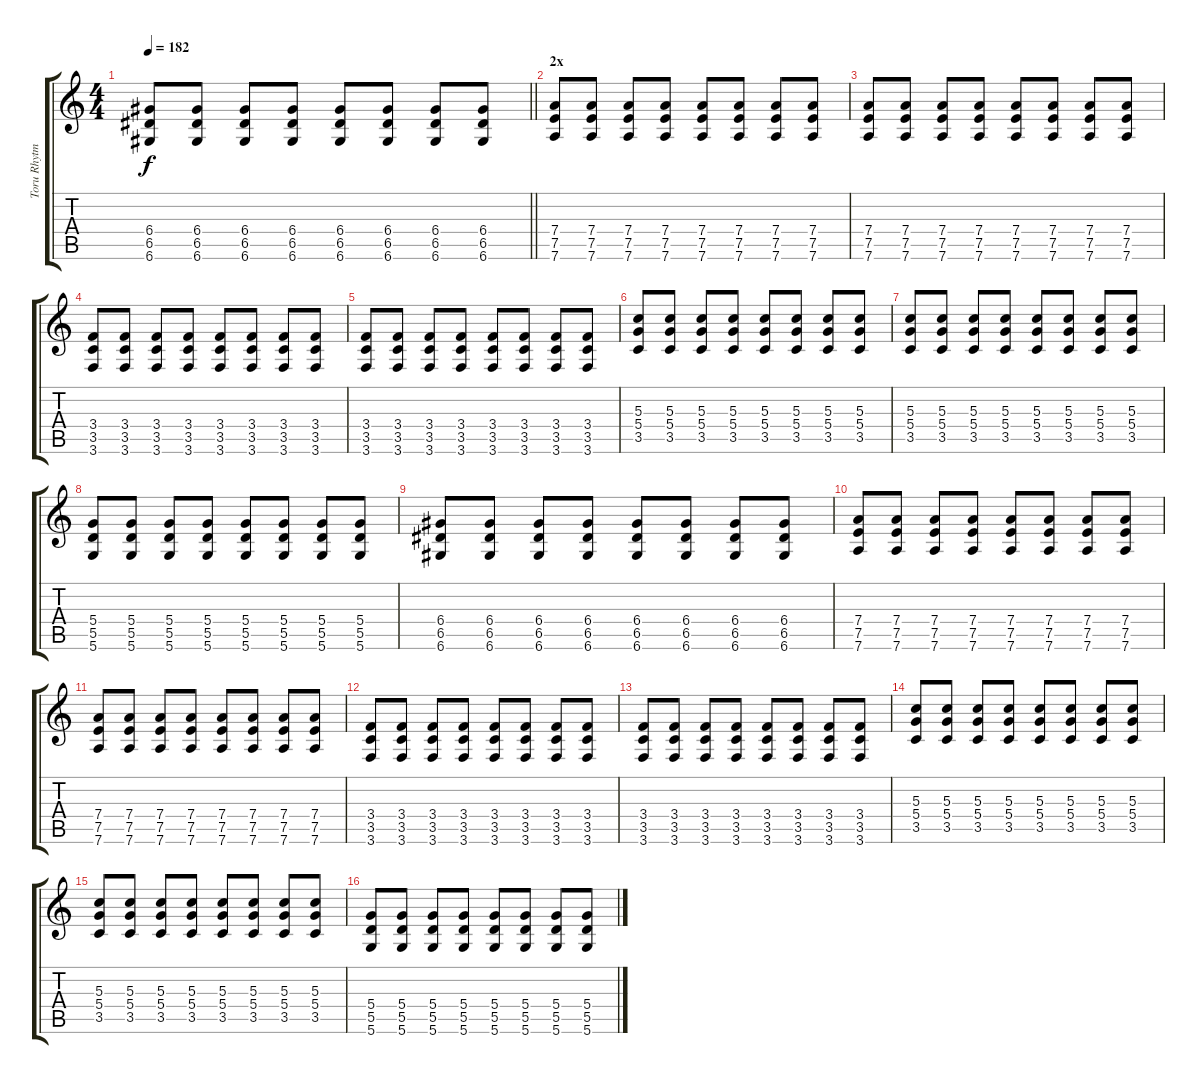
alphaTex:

\track ("Toru Rhytm" "Toru Rhytm") {instrument overdrivenguitar}
\staff {score tabs}
\tuning (E4 B3 G3 D3 A2 D2) {hide}
\ts (4 4)
\tempo 182
\clef g2
\barLineRight lightlight
\ks c
(6.4 6.5 6.6).8{dy f} (6.4 6.5 6.6).8 (6.4 6.5 6.6).8 (6.4 6.5 6.6).8 (6.4 6.5 6.6).8 (6.4 6.5 6.6).8 (6.4 6.5 6.6).8 (6.4 6.5 6.6).8 |
\section ("" "2x")
(7.4 7.5 7.6).8 (7.4 7.5 7.6).8 (7.4 7.5 7.6).8 (7.4 7.5 7.6).8 (7.4 7.5 7.6).8 (7.4 7.5 7.6).8 (7.4 7.5 7.6).8 (7.4 7.5 7.6).8 |
(7.4 7.5 7.6).8 (7.4 7.5 7.6).8 (7.4 7.5 7.6).8 (7.4 7.5 7.6).8 (7.4 7.5 7.6).8 (7.4 7.5 7.6).8 (7.4 7.5 7.6).8 (7.4 7.5 7.6).8 |
(3.4 3.5 3.6).8 (3.4 3.5 3.6).8 (3.4 3.5 3.6).8 (3.4 3.5 3.6).8 (3.4 3.5 3.6).8 (3.4 3.5 3.6).8 (3.4 3.5 3.6).8 (3.4 3.5 3.6).8 |
(3.4 3.5 3.6).8 (3.4 3.5 3.6).8 (3.4 3.5 3.6).8 (3.4 3.5 3.6).8 (3.4 3.5 3.6).8 (3.4 3.5 3.6).8 (3.4 3.5 3.6).8 (3.4 3.5 3.6).8 |
(5.3 5.4 3.5).8 (5.3 5.4 3.5).8 (5.3 5.4 3.5).8 (5.3 5.4 3.5).8 (5.3 5.4 3.5).8 (5.3 5.4 3.5).8 (5.3 5.4 3.5).8 (5.3 5.4 3.5).8 |
(5.3 5.4 3.5).8 (5.3 5.4 3.5).8 (5.3 5.4 3.5).8 (5.3 5.4 3.5).8 (5.3 5.4 3.5).8 (5.3 5.4 3.5).8 (5.3 5.4 3.5).8 (5.3 5.4 3.5).8 |
(5.4 5.5 5.6).8 (5.4 5.5 5.6).8 (5.4 5.5 5.6).8 (5.4 5.5 5.6).8 (5.4 5.5 5.6).8 (5.4 5.5 5.6).8 (5.4 5.5 5.6).8 (5.4 5.5 5.6).8 |
(6.4 6.5 6.6).8 (6.4 6.5 6.6).8 (6.4 6.5 6.6).8 (6.4 6.5 6.6).8 (6.4 6.5 6.6).8 (6.4 6.5 6.6).8 (6.4 6.5 6.6).8 (6.4 6.5 6.6).8 |
(7.4 7.5 7.6).8 (7.4 7.5 7.6).8 (7.4 7.5 7.6).8 (7.4 7.5 7.6).8 (7.4 7.5 7.6).8 (7.4 7.5 7.6).8 (7.4 7.5 7.6).8 (7.4 7.5 7.6).8 |
(7.4 7.5 7.6).8 (7.4 7.5 7.6).8 (7.4 7.5 7.6).8 (7.4 7.5 7.6).8 (7.4 7.5 7.6).8 (7.4 7.5 7.6).8 (7.4 7.5 7.6).8 (7.4 7.5 7.6).8 |
(3.4 3.5 3.6).8 (3.4 3.5 3.6).8 (3.4 3.5 3.6).8 (3.4 3.5 3.6).8 (3.4 3.5 3.6).8 (3.4 3.5 3.6).8 (3.4 3.5 3.6).8 (3.4 3.5 3.6).8 |
(3.4 3.5 3.6).8 (3.4 3.5 3.6).8 (3.4 3.5 3.6).8 (3.4 3.5 3.6).8 (3.4 3.5 3.6).8 (3.4 3.5 3.6).8 (3.4 3.5 3.6).8 (3.4 3.5 3.6).8 |
(5.3 5.4 3.5).8 (5.3 5.4 3.5).8 (5.3 5.4 3.5).8 (5.3 5.4 3.5).8 (5.3 5.4 3.5).8 (5.3 5.4 3.5).8 (5.3 5.4 3.5).8 (5.3 5.4 3.5).8 |
(5.3 5.4 3.5).8 (5.3 5.4 3.5).8 (5.3 5.4 3.5).8 (5.3 5.4 3.5).8 (5.3 5.4 3.5).8 (5.3 5.4 3.5).8 (5.3 5.4 3.5).8 (5.3 5.4 3.5).8 |
(5.4 5.5 5.6).8 (5.4 5.5 5.6).8 (5.4 5.5 5.6).8 (5.4 5.5 5.6).8 (5.4 5.5 5.6).8 (5.4 5.5 5.6).8 (5.4 5.5 5.6).8 (5.4 5.5 5.6).8
